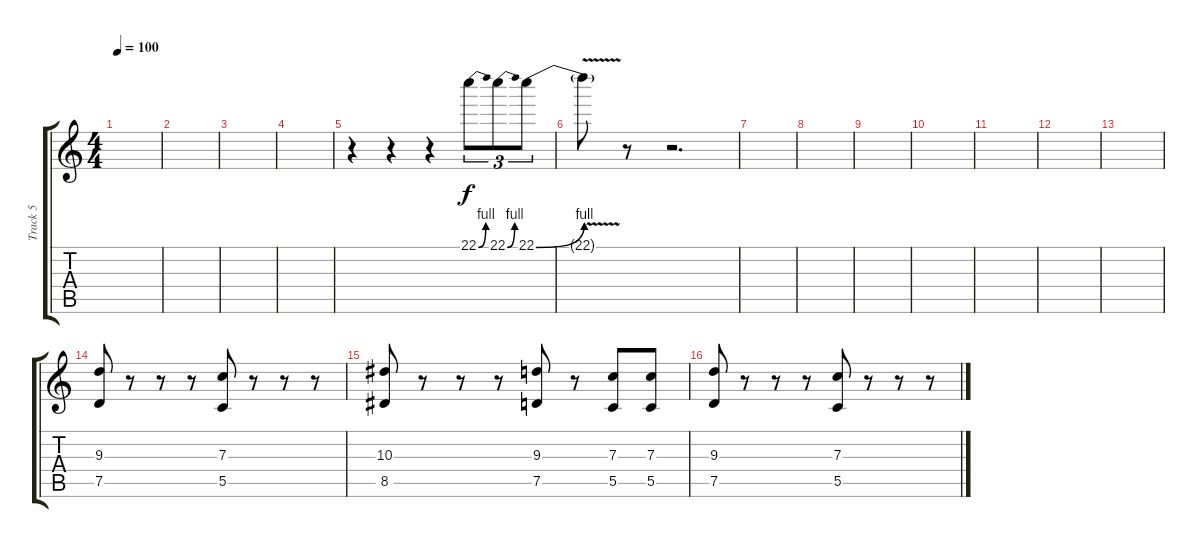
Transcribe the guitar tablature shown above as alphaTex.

\track ("Track 5" "Track 5") {instrument overdrivenguitar}
\staff {score tabs}
\tuning (D4 A3 F3 C3 G2 D2) {hide}
\ts (4 4)
\tempo 100
\clef g2
\ks c
|
|
|
|
r.4 r.4 r.4 22.1{be (bend 0 0 60 4)}.8{tu (3 2)} 22.1{be (bend 0 0 60 4)}.8{tu (3 2)} 22.1{be (bend 0 0 60 4)}.8{tu (3 2)} |
22.1{v t}.8 r.8 r.2{d} |
|
|
|
|
|
|
|
(9.3 7.5).8 r.8 r.8 r.8 (7.3 5.5).8 r.8 r.8 r.8 |
(10.3 8.5).8 r.8 r.8 r.8 (9.3 7.5).8 r.8 (7.3 5.5).8 (7.3 5.5).8 |
(9.3 7.5).8 r.8 r.8 r.8 (7.3 5.5).8 r.8 r.8 r.8
